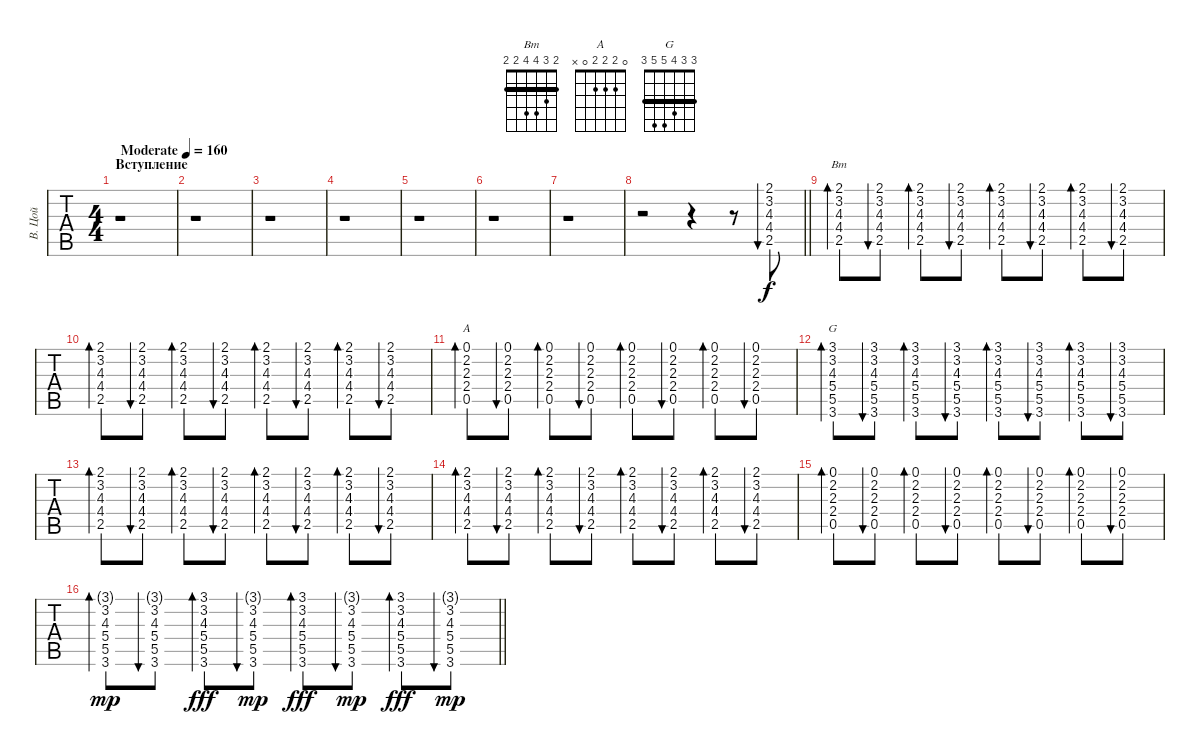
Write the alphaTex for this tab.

\track ("В. Цой" "В. Цой") {instrument acousticguitarsteel}
\staff {tabs}
\tuning (E4 B3 G3 D3 A2 E2) {hide}
\chord ("Bm" 2 3 4 4 2 2) {barre 2}
\chord ("A" 0 2 2 2 0 x)
\chord ("G" 3 3 4 5 5 3) {barre 3}
\ts (4 4)
\section ("" "Вступление")
\tempo (160 "Moderate")
\clef g2
\ks c
r.1{dy f instrument acousticguitarsteel} |
r.1 |
r.1 |
r.1 |
r.1 |
r.1 |
r.1 |
\barLineRight lightlight
r.2 r.4 r.8 (2.1 3.2 4.3 4.4 2.5).8{bu 30} |
(2.1 3.2 4.3 4.4 2.5).8{bd 30 ch "Bm"} (2.1 3.2 4.3 4.4 2.5).8{bu 30} (2.1 3.2 4.3 4.4 2.5).8{bd 30} (2.1 3.2 4.3 4.4 2.5).8{bu 30} (2.1 3.2 4.3 4.4 2.5).8{bd 30} (2.1 3.2 4.3 4.4 2.5).8{bu 30} (2.1 3.2 4.3 4.4 2.5).8{bd 30} (2.1 3.2 4.3 4.4 2.5).8{bu 30} |
(2.1 3.2 4.3 4.4 2.5).8{bd 30} (2.1 3.2 4.3 4.4 2.5).8{bu 30} (2.1 3.2 4.3 4.4 2.5).8{bd 30} (2.1 3.2 4.3 4.4 2.5).8{bu 30} (2.1 3.2 4.3 4.4 2.5).8{bd 30} (2.1 3.2 4.3 4.4 2.5).8{bu 30} (2.1 3.2 4.3 4.4 2.5).8{bd 30} (2.1 3.2 4.3 4.4 2.5).8{bu 30} |
(0.1 2.2 2.3 2.4 0.5).8{bd 30 ch "A"} (0.1 2.2 2.3 2.4 0.5).8{bu 30} (0.1 2.2 2.3 2.4 0.5).8{bd 30} (0.1 2.2 2.3 2.4 0.5).8{bu 30} (0.1 2.2 2.3 2.4 0.5).8{bd 30} (0.1 2.2 2.3 2.4 0.5).8{bu 30} (0.1 2.2 2.3 2.4 0.5).8{bd 30} (0.1 2.2 2.3 2.4 0.5).8{bu 30} |
(3.1 3.2 4.3 5.4 5.5 3.6).8{bd 30 ch "G"} (3.1 3.2 4.3 5.4 5.5 3.6).8{bu 30} (3.1 3.2 4.3 5.4 5.5 3.6).8{bd 30} (3.1 3.2 4.3 5.4 5.5 3.6).8{bu 30} (3.1 3.2 4.3 5.4 5.5 3.6).8{bd 30} (3.1 3.2 4.3 5.4 5.5 3.6).8{bu 30} (3.1 3.2 4.3 5.4 5.5 3.6).8{bd 30} (3.1 3.2 4.3 5.4 5.5 3.6).8{bu 30} |
(2.1 3.2 4.3 4.4 2.5).8{bd 30} (2.1 3.2 4.3 4.4 2.5).8{bu 30} (2.1 3.2 4.3 4.4 2.5).8{bd 30} (2.1 3.2 4.3 4.4 2.5).8{bu 30} (2.1 3.2 4.3 4.4 2.5).8{bd 30} (2.1 3.2 4.3 4.4 2.5).8{bu 30} (2.1 3.2 4.3 4.4 2.5).8{bd 30} (2.1 3.2 4.3 4.4 2.5).8{bu 30} |
(2.1 3.2 4.3 4.4 2.5).8{bd 30} (2.1 3.2 4.3 4.4 2.5).8{bu 30} (2.1 3.2 4.3 4.4 2.5).8{bd 30} (2.1 3.2 4.3 4.4 2.5).8{bu 30} (2.1 3.2 4.3 4.4 2.5).8{bd 30} (2.1 3.2 4.3 4.4 2.5).8{bu 30} (2.1 3.2 4.3 4.4 2.5).8{bd 30} (2.1 3.2 4.3 4.4 2.5).8{bu 30} |
(0.1 2.2 2.3 2.4 0.5).8{bd 30} (0.1 2.2 2.3 2.4 0.5).8{bu 30} (0.1 2.2 2.3 2.4 0.5).8{bd 30} (0.1 2.2 2.3 2.4 0.5).8{bu 30} (0.1 2.2 2.3 2.4 0.5).8{bd 30} (0.1 2.2 2.3 2.4 0.5).8{bu 30} (0.1 2.2 2.3 2.4 0.5).8{bd 30} (0.1 2.2 2.3 2.4 0.5).8{bu 30} |
\barLineRight lightlight
(3.1{g} 3.2 4.3 5.4 5.5 3.6).8{bd 30 dy mp} (3.1{g} 3.2 4.3 5.4 5.5 3.6).8{bu 30} (3.1 3.2 4.3 5.4 5.5 3.6).8{bd 30 dy fff} (3.1{g} 3.2 4.3 5.4 5.5 3.6).8{bu 30 dy mp} (3.1 3.2 4.3 5.4 5.5 3.6).8{bd 30 dy fff} (3.1{g} 3.2 4.3 5.4 5.5 3.6).8{bu 30 dy mp} (3.1 3.2 4.3 5.4 5.5 3.6).8{bd 30 dy fff} (3.1{g} 3.2 4.3 5.4 5.5 3.6).8{bu 30 dy mp}
